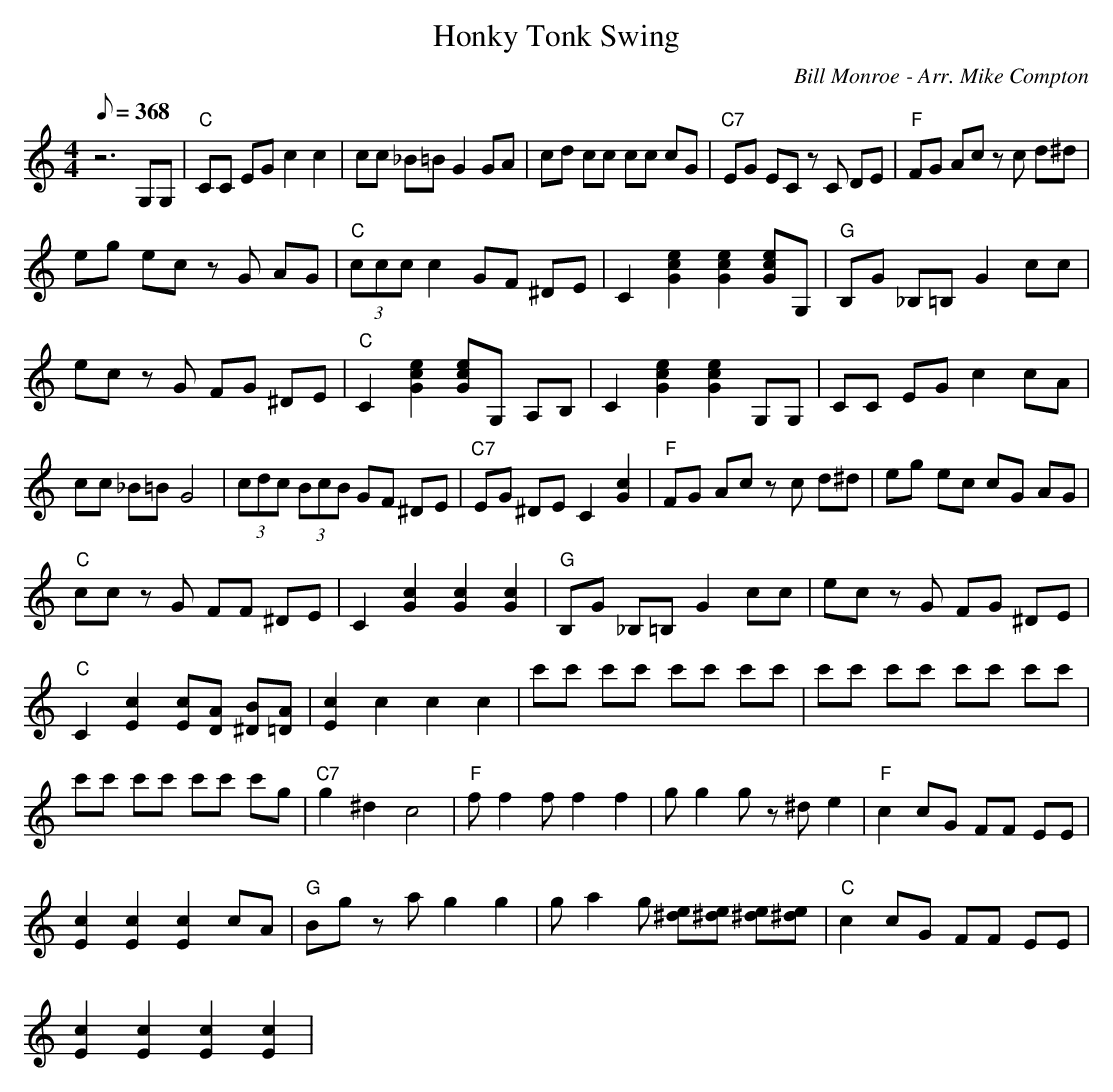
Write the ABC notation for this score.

X:1a
T: Honky Tonk Swing
C: Bill Monroe - Arr. Mike Compton
L: 1/8
Q: 368
M: 4/4
K:C
 z6 G,G, | "C"CC EG c2 c2 | cc _B=B G2 GA | cd cc cc cG | "C7"EG EC zC DE | "F"FG Ac zc d^d |
 eg ec zG AG | "C"(3ccc c2 GF ^DE | C2 [e2c2G2] [e2c2G2] [ecG]G, | "G"B,G _B,=B, G2 cc |
 ec zG FG ^DE | "C"C2 [e2c2G2] [ecG]G, A,B, | C2 [e2c2G2] [e2c2G2] G,G, | CC EG c2 cA |
 cc _B=B G4 | (3cdc (3BcB GF ^DE | "C7"EG ^DE C2 [c2G2] | "F"FG Ac zc d^d | eg ec cG AG |
 "C"cc zG FF ^DE | C2 [c2G2] [c2G2] [c2G2] | "G"B,G _B,=B, G2 cc | ec zG FG ^DE |
 "C"C2 [c2E2] [cE][AD] [B^D][A=D] | [c2E2] c2 c2 c2 | c'c' c'c' c'c' c'c' | c'c' c'c' c'c' c'c' |
 c'c' c'c' c'c' c'g | "C7"g2 ^d2 c4 | "F"ff2f f2 f2 | gg2g z^d e2 | "F"c2 cG FF EE |
 [c2E2] [c2E2] [c2E2] cA | "G"Bg za g2 g2 | ga2g [e^d][e^d] [e^d][e^d] | "C"c2 cG FF EE |
 [c2E2] [c2E2] [c2E2] [c2E2] |
